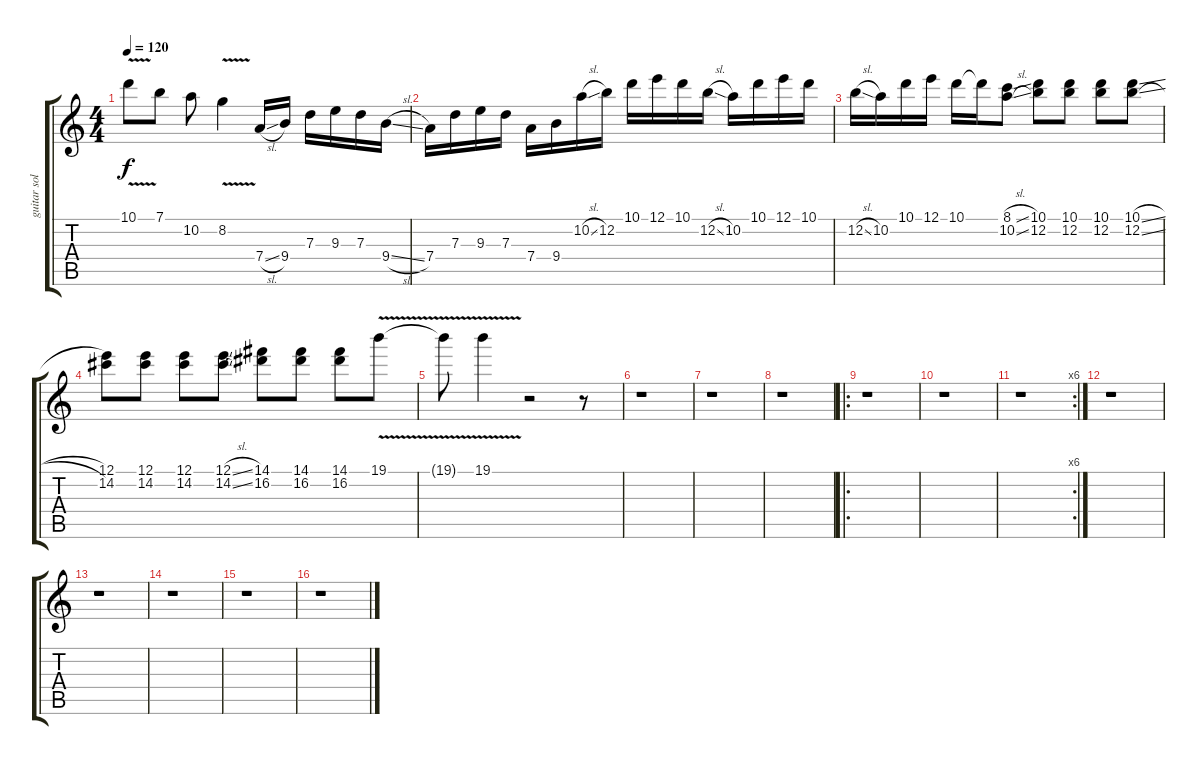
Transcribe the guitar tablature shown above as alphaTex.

\track ("guitar solo" "guitar sol") {instrument distortionguitar}
\staff {score tabs}
\tuning (E4 B3 G3 D3 A2 E2) {hide}
\ts (4 4)
\tempo 120
\clef g2
\ks c
10.1{v}.8{dy f} 7.1.8 10.2.8 8.2{v}.4 7.4{sl}.16 9.4.16 7.3.16 9.3.16 7.3.16 9.4{sl}.16 |
7.4.16 7.3.16 9.3.16 7.3.16 7.4.16 9.4.16 10.2{sl}.16 12.2.16 10.1.16 12.1.16 10.1.16 12.2{sl}.16 10.2.16 10.1.16 12.1.16 10.1.16 |
12.2{sl}.16 10.2.16 10.1.16 12.1.16 10.1.16 10.1{t}.16 (8.1{sl} 10.2{sl}).8 (10.1 12.2).8 (10.1 12.2).8 (10.1 12.2).8 (10.1{sl} 12.2{sl}).8 |
(12.1 14.2).8 (12.1 14.2).8 (12.1 14.2).8 (12.1{sl} 14.2{sl}).8 (14.1 16.2).8 (14.1 16.2).8 (14.1 16.2).8 19.1{v}.8 |
19.1{t}.8 19.1{v}.4 r.2 r.8 |
r.1 |
r.1 |
r.1 |
\ro
r.1 |
r.1 |
\rc 6
r.1 |
r.1 |
r.1 |
r.1 |
r.1 |
r.1
